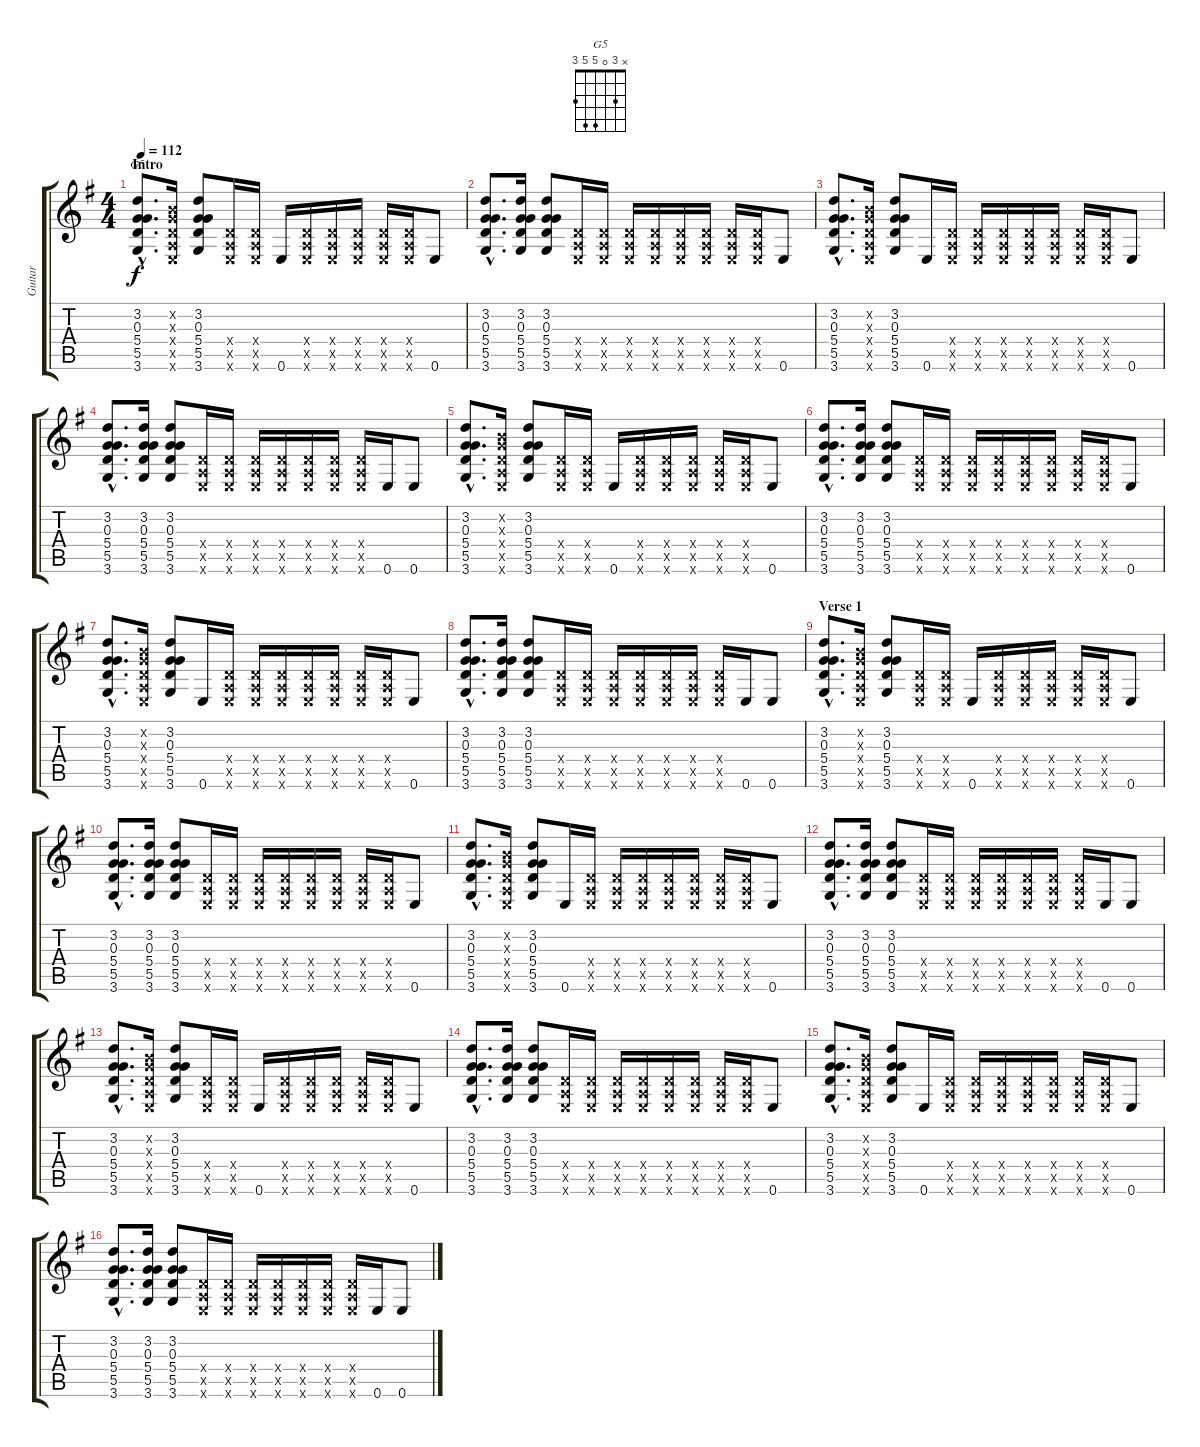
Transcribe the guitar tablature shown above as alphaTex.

\track ("Guitar" "Guitar") {instrument electricguitarclean}
\staff {score tabs}
\tuning (E4 B3 G3 D3 A2 E2) {hide}
\chord ("G5" x 3 0 5 5 3)
\ts (4 4)
\section ("" "Intro")
\tempo 112
\clef g2
\ks g
(3.2{hac} 0.3{hac} 5.4{hac} 5.5{hac} 3.6{hac}).8{d ch "G5" dy f instrument electricguitarclean} (0.2{x} 0.3{x} 0.4{x} 0.5{x} 0.6{x}).16 (3.2 0.3 5.4 5.5 3.6).8 (0.4{x} 0.5{x} 0.6{x}).16 (0.4{x} 0.5{x} 0.6{x}).16 0.6.16 (0.4{x} 0.5{x} 0.6{x}).16 (0.4{x} 0.5{x} 0.6{x}).16 (0.4{x} 0.5{x} 0.6{x}).16 (0.4{x} 0.5{x} 0.6{x}).16 (0.4{x} 0.5{x} 0.6{x}).16 0.6.8 |
(3.2{hac} 0.3{hac} 5.4{hac} 5.5{hac} 3.6{hac}).8{d} (3.2 0.3 5.4 5.5 3.6).16 (3.2 0.3 5.4 5.5 3.6).8 (0.4{x} 0.5{x} 0.6{x}).16 (0.4{x} 0.5{x} 0.6{x}).16 (0.4{x} 0.5{x} 0.6{x}).16 (0.4{x} 0.5{x} 0.6{x}).16 (0.4{x} 0.5{x} 0.6{x}).16 (0.4{x} 0.5{x} 0.6{x}).16 (0.4{x} 0.5{x} 0.6{x}).16 (0.4{x} 0.5{x} 0.6{x}).16 0.6.8 |
(3.2{hac} 0.3{hac} 5.4{hac} 5.5{hac} 3.6{hac}).8{d} (0.2{x} 0.3{x} 0.4{x} 0.5{x} 0.6{x}).16 (3.2 0.3 5.4 5.5 3.6).8 0.6.16 (0.4{x} 0.5{x} 0.6{x}).16 (0.4{x} 0.5{x} 0.6{x}).16 (0.4{x} 0.5{x} 0.6{x}).16 (0.4{x} 0.5{x} 0.6{x}).16 (0.4{x} 0.5{x} 0.6{x}).16 (0.4{x} 0.5{x} 0.6{x}).16 (0.4{x} 0.5{x} 0.6{x}).16 0.6.8 |
(3.2{hac} 0.3{hac} 5.4{hac} 5.5{hac} 3.6{hac}).8{d} (3.2 0.3 5.4 5.5 3.6).16 (3.2 0.3 5.4 5.5 3.6).8 (0.4{x} 0.5{x} 0.6{x}).16 (0.4{x} 0.5{x} 0.6{x}).16 (0.4{x} 0.5{x} 0.6{x}).16 (0.4{x} 0.5{x} 0.6{x}).16 (0.4{x} 0.5{x} 0.6{x}).16 (0.4{x} 0.5{x} 0.6{x}).16 (0.4{x} 0.5{x} 0.6{x}).16 0.6.16 0.6.8 |
(3.2{hac} 0.3{hac} 5.4{hac} 5.5{hac} 3.6{hac}).8{d} (0.2{x} 0.3{x} 0.4{x} 0.5{x} 0.6{x}).16 (3.2 0.3 5.4 5.5 3.6).8 (0.4{x} 0.5{x} 0.6{x}).16 (0.4{x} 0.5{x} 0.6{x}).16 0.6.16 (0.4{x} 0.5{x} 0.6{x}).16 (0.4{x} 0.5{x} 0.6{x}).16 (0.4{x} 0.5{x} 0.6{x}).16 (0.4{x} 0.5{x} 0.6{x}).16 (0.4{x} 0.5{x} 0.6{x}).16 0.6.8 |
(3.2{hac} 0.3{hac} 5.4{hac} 5.5{hac} 3.6{hac}).8{d} (3.2 0.3 5.4 5.5 3.6).16 (3.2 0.3 5.4 5.5 3.6).8 (0.4{x} 0.5{x} 0.6{x}).16 (0.4{x} 0.5{x} 0.6{x}).16 (0.4{x} 0.5{x} 0.6{x}).16 (0.4{x} 0.5{x} 0.6{x}).16 (0.4{x} 0.5{x} 0.6{x}).16 (0.4{x} 0.5{x} 0.6{x}).16 (0.4{x} 0.5{x} 0.6{x}).16 (0.4{x} 0.5{x} 0.6{x}).16 0.6.8 |
(3.2{hac} 0.3{hac} 5.4{hac} 5.5{hac} 3.6{hac}).8{d} (0.2{x} 0.3{x} 0.4{x} 0.5{x} 0.6{x}).16 (3.2 0.3 5.4 5.5 3.6).8 0.6.16 (0.4{x} 0.5{x} 0.6{x}).16 (0.4{x} 0.5{x} 0.6{x}).16 (0.4{x} 0.5{x} 0.6{x}).16 (0.4{x} 0.5{x} 0.6{x}).16 (0.4{x} 0.5{x} 0.6{x}).16 (0.4{x} 0.5{x} 0.6{x}).16 (0.4{x} 0.5{x} 0.6{x}).16 0.6.8 |
(3.2{hac} 0.3{hac} 5.4{hac} 5.5{hac} 3.6{hac}).8{d} (3.2 0.3 5.4 5.5 3.6).16 (3.2 0.3 5.4 5.5 3.6).8 (0.4{x} 0.5{x} 0.6{x}).16 (0.4{x} 0.5{x} 0.6{x}).16 (0.4{x} 0.5{x} 0.6{x}).16 (0.4{x} 0.5{x} 0.6{x}).16 (0.4{x} 0.5{x} 0.6{x}).16 (0.4{x} 0.5{x} 0.6{x}).16 (0.4{x} 0.5{x} 0.6{x}).16 0.6.16 0.6.8 |
\section ("" "Verse 1")
(3.2{hac} 0.3{hac} 5.4{hac} 5.5{hac} 3.6{hac}).8{d} (0.2{x} 0.3{x} 0.4{x} 0.5{x} 0.6{x}).16 (3.2 0.3 5.4 5.5 3.6).8 (0.4{x} 0.5{x} 0.6{x}).16 (0.4{x} 0.5{x} 0.6{x}).16 0.6.16 (0.4{x} 0.5{x} 0.6{x}).16 (0.4{x} 0.5{x} 0.6{x}).16 (0.4{x} 0.5{x} 0.6{x}).16 (0.4{x} 0.5{x} 0.6{x}).16 (0.4{x} 0.5{x} 0.6{x}).16 0.6.8 |
(3.2{hac} 0.3{hac} 5.4{hac} 5.5{hac} 3.6{hac}).8{d} (3.2 0.3 5.4 5.5 3.6).16 (3.2 0.3 5.4 5.5 3.6).8 (0.4{x} 0.5{x} 0.6{x}).16 (0.4{x} 0.5{x} 0.6{x}).16 (0.4{x} 0.5{x} 0.6{x}).16 (0.4{x} 0.5{x} 0.6{x}).16 (0.4{x} 0.5{x} 0.6{x}).16 (0.4{x} 0.5{x} 0.6{x}).16 (0.4{x} 0.5{x} 0.6{x}).16 (0.4{x} 0.5{x} 0.6{x}).16 0.6.8 |
(3.2{hac} 0.3{hac} 5.4{hac} 5.5{hac} 3.6{hac}).8{d} (0.2{x} 0.3{x} 0.4{x} 0.5{x} 0.6{x}).16 (3.2 0.3 5.4 5.5 3.6).8 0.6.16 (0.4{x} 0.5{x} 0.6{x}).16 (0.4{x} 0.5{x} 0.6{x}).16 (0.4{x} 0.5{x} 0.6{x}).16 (0.4{x} 0.5{x} 0.6{x}).16 (0.4{x} 0.5{x} 0.6{x}).16 (0.4{x} 0.5{x} 0.6{x}).16 (0.4{x} 0.5{x} 0.6{x}).16 0.6.8 |
(3.2{hac} 0.3{hac} 5.4{hac} 5.5{hac} 3.6{hac}).8{d} (3.2 0.3 5.4 5.5 3.6).16 (3.2 0.3 5.4 5.5 3.6).8 (0.4{x} 0.5{x} 0.6{x}).16 (0.4{x} 0.5{x} 0.6{x}).16 (0.4{x} 0.5{x} 0.6{x}).16 (0.4{x} 0.5{x} 0.6{x}).16 (0.4{x} 0.5{x} 0.6{x}).16 (0.4{x} 0.5{x} 0.6{x}).16 (0.4{x} 0.5{x} 0.6{x}).16 0.6.16 0.6.8 |
(3.2{hac} 0.3{hac} 5.4{hac} 5.5{hac} 3.6{hac}).8{d} (0.2{x} 0.3{x} 0.4{x} 0.5{x} 0.6{x}).16 (3.2 0.3 5.4 5.5 3.6).8 (0.4{x} 0.5{x} 0.6{x}).16 (0.4{x} 0.5{x} 0.6{x}).16 0.6.16 (0.4{x} 0.5{x} 0.6{x}).16 (0.4{x} 0.5{x} 0.6{x}).16 (0.4{x} 0.5{x} 0.6{x}).16 (0.4{x} 0.5{x} 0.6{x}).16 (0.4{x} 0.5{x} 0.6{x}).16 0.6.8 |
(3.2{hac} 0.3{hac} 5.4{hac} 5.5{hac} 3.6{hac}).8{d} (3.2 0.3 5.4 5.5 3.6).16 (3.2 0.3 5.4 5.5 3.6).8 (0.4{x} 0.5{x} 0.6{x}).16 (0.4{x} 0.5{x} 0.6{x}).16 (0.4{x} 0.5{x} 0.6{x}).16 (0.4{x} 0.5{x} 0.6{x}).16 (0.4{x} 0.5{x} 0.6{x}).16 (0.4{x} 0.5{x} 0.6{x}).16 (0.4{x} 0.5{x} 0.6{x}).16 (0.4{x} 0.5{x} 0.6{x}).16 0.6.8 |
(3.2{hac} 0.3{hac} 5.4{hac} 5.5{hac} 3.6{hac}).8{d} (0.2{x} 0.3{x} 0.4{x} 0.5{x} 0.6{x}).16 (3.2 0.3 5.4 5.5 3.6).8 0.6.16 (0.4{x} 0.5{x} 0.6{x}).16 (0.4{x} 0.5{x} 0.6{x}).16 (0.4{x} 0.5{x} 0.6{x}).16 (0.4{x} 0.5{x} 0.6{x}).16 (0.4{x} 0.5{x} 0.6{x}).16 (0.4{x} 0.5{x} 0.6{x}).16 (0.4{x} 0.5{x} 0.6{x}).16 0.6.8 |
(3.2{hac} 0.3{hac} 5.4{hac} 5.5{hac} 3.6{hac}).8{d} (3.2 0.3 5.4 5.5 3.6).16 (3.2 0.3 5.4 5.5 3.6).8 (0.4{x} 0.5{x} 0.6{x}).16 (0.4{x} 0.5{x} 0.6{x}).16 (0.4{x} 0.5{x} 0.6{x}).16 (0.4{x} 0.5{x} 0.6{x}).16 (0.4{x} 0.5{x} 0.6{x}).16 (0.4{x} 0.5{x} 0.6{x}).16 (0.4{x} 0.5{x} 0.6{x}).16 0.6.16 0.6.8
